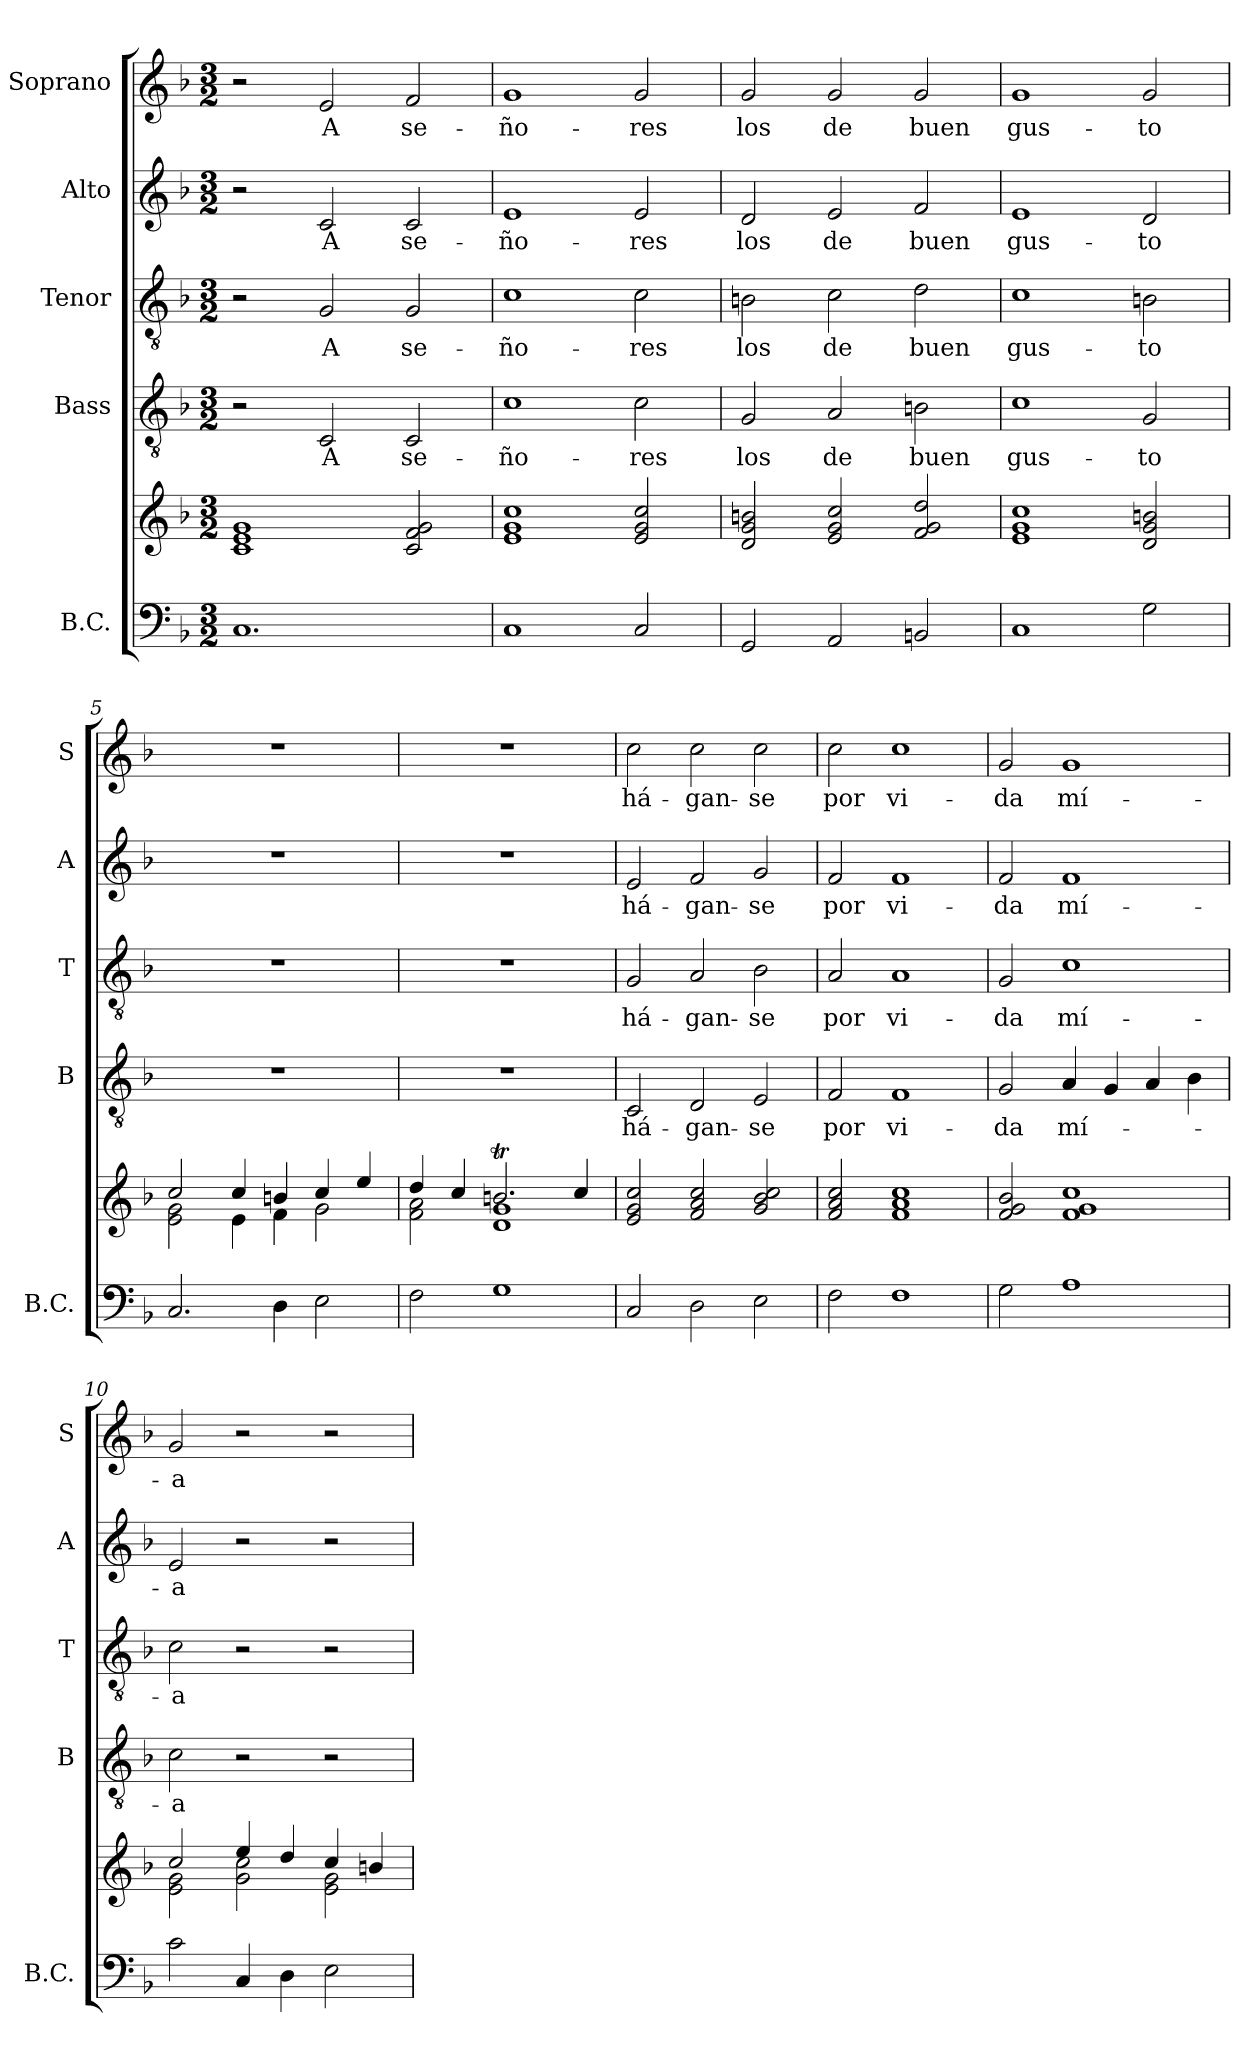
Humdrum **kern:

**kern	**kern	**kern	**text	**kern	**text	**kern	**text	**kern	**text
*part5	*part5	*part4	*part4	*part3	*part3	*part2	*part2	*part1	*part1
*staff6	*staff5	*staff4	*staff4	*staff3	*staff3	*staff2	*staff2	*staff1	*staff1
*I"B.C.	*	*I"Bass	*	*I"Tenor	*	*I"Alto	*	*I"Soprano	*
*I'B.C.	*	*I'B	*	*I'T	*	*I'A	*	*I'S	*
*clefF4	*clefG2	*clefGv2	*	*clefGv2	*	*clefG2	*	*clefG2	*
*k[b-]	*k[b-]	*k[b-]	*	*k[b-]	*	*k[b-]	*	*k[b-]	*
*F:	*F:	*F:	*	*F:	*	*F:	*	*F:	*
*M3/2	*M3/2	*M3/2	*	*M3/2	*	*M3/2	*	*M3/2	*
=1	=1	=1	=1	=1	=1	=1	=1	=1	=1
1.C	1c 1e 1g	2r	.	2r	.	2r	.	2r	.
!	!	!	!LO:LY:b	!	!LO:LY:b	!	!LO:LY:b	!	!LO:LY:b
.	.	2C/	A	2G/	A	2c/	A	2e/	A
!	!	!	!LO:LY:b	!	!LO:LY:b	!	!LO:LY:b	!	!LO:LY:b
.	2c/ 2f/ 2g/	2C/	se-	2G/	se-	2c/	se-	2f/	se-
=2	=2	=2	=2	=2	=2	=2	=2	=2	=2
!	!	!	!LO:LY:b	!	!LO:LY:b	!	!LO:LY:b	!	!LO:LY:b
1C	1e 1g 1cc	1c	-ño-	1c	-ño-	1e	-ño-	1g	-ño-
!	!	!	!LO:LY:b	!	!LO:LY:b	!	!LO:LY:b	!	!LO:LY:b
2C/	2e/ 2g/ 2cc/	2c\	-res	2c\	-res	2e/	-res	2g/	-res
=3	=3	=3	=3	=3	=3	=3	=3	=3	=3
!	!	!	!LO:LY:b	!	!LO:LY:b	!	!LO:LY:b	!	!LO:LY:b
2GG/	2d/ 2g/ 2bn/	2G/	los	2Bn\	los	2d/	los	2g/	los
!	!	!	!LO:LY:b	!	!LO:LY:b	!	!LO:LY:b	!	!LO:LY:b
2AA/	2e/ 2g/ 2cc/	2A/	de	2c\	de	2e/	de	2g/	de
!	!	!	!LO:LY:b	!	!LO:LY:b	!	!LO:LY:b	!	!LO:LY:b
2BBn/	2f/ 2g/ 2dd/	2Bn\	buen	2d\	buen	2f/	buen	2g/	buen
=4	=4	=4	=4	=4	=4	=4	=4	=4	=4
!	!	!	!LO:LY:b	!	!LO:LY:b	!	!LO:LY:b	!	!LO:LY:b
1C	1e 1g 1cc	1c	gus-	1c	gus-	1e	gus-	1g	gus-
!	!	!	!LO:LY:b	!	!LO:LY:b	!	!LO:LY:b	!	!LO:LY:b
2G\	2d/ 2g/ 2bn/	2G/	-to	2Bn\	-to	2d/	-to	2g/	-to
=5	=5	=5	=5	=5	=5	=5	=5	=5	=5
*	*^	*	*	*	*	*	*	*	*
2.C/	2cc/	2e\ 2g\	1.r	.	1.r	.	1.r	.	1.r	.
.	4cc/	4e\	.	.	.	.	.	.	.	.
4D\	4bn/	4f\	.	.	.	.	.	.	.	.
2E\	4cc/	2g\	.	.	.	.	.	.	.	.
.	4ee/	.	.	.	.	.	.	.	.	.
=6	=6	=6	=6	=6	=6	=6	=6	=6	=6	=6
2F\	4dd/	2f\ 2a\	1.r	.	1.r	.	1.r	.	1.r	.
.	4cc/	.	.	.	.	.	.	.	.	.
1G	2.bnt/	1d 1g	.	.	.	.	.	.	.	.
.	4cc/	.	.	.	.	.	.	.	.	.
*	*v	*v	*	*	*	*	*	*	*	*
!!LO:LB:g=z
=7	=7	=7	=7	=7	=7	=7	=7	=7	=7
!	!	!	!LO:LY:b	!	!LO:LY:b	!	!LO:LY:b	!	!LO:LY:b
2C/	2e/ 2g/ 2cc/	2C/	há-	2G/	há-	2e/	há-	2cc\	há-
!	!	!	!LO:LY:b	!	!LO:LY:b	!	!LO:LY:b	!	!LO:LY:b
2D\	2f/ 2a/ 2cc/	2D/	-gan-	2A/	-gan-	2f/	-gan-	2cc\	-gan-
!	!	!	!LO:LY:b	!	!LO:LY:b	!	!LO:LY:b	!	!LO:LY:b
2E\	2g/ 2b-/ 2cc/	2E/	-se	2B-\	-se	2g/	-se	2cc\	-se
=8	=8	=8	=8	=8	=8	=8	=8	=8	=8
!	!	!	!LO:LY:b	!	!LO:LY:b	!	!LO:LY:b	!	!LO:LY:b
2F\	2f/ 2a/ 2cc/	2F/	por	2A/	por	2f/	por	2cc\	por
!	!	!	!LO:LY:b	!	!LO:LY:b	!	!LO:LY:b	!	!LO:LY:b
1F	1f 1a 1cc	1F	vi-	1A	vi-	1f	vi-	1cc	vi-
=9	=9	=9	=9	=9	=9	=9	=9	=9	=9
!	!	!	!LO:LY:b	!	!LO:LY:b	!	!LO:LY:b	!	!LO:LY:b
2G\	2f/ 2g/ 2b-/	2G/	-da	2G/	-da	2f/	-da	2g/	-da
!	!	!	!LO:LY:b	!	!LO:LY:b	!	!LO:LY:b	!	!LO:LY:b
1A	1f 1g 1cc	4A/	mí-	1c	mí-	1f	mí-	1g	mí-
.	.	4G/	.	.	.	.	.	.	.
.	.	4A/	.	.	.	.	.	.	.
.	.	4B-\	.	.	.	.	.	.	.
=10	=10	=10	=10	=10	=10	=10	=10	=10	=10
*	*^	*	*	*	*	*	*	*	*
!	!	!	!	!LO:LY:b	!	!LO:LY:b	!	!LO:LY:b	!	!LO:LY:b
2c\	2cc/	2e\ 2g\	2c\	-a	2c\	-a	2e/	-a	2g/	-a
4C/	4ee/	2g\ 2cc\	2r	.	2r	.	2r	.	2r	.
4D\	4dd/	.	.	.	.	.	.	.	.	.
2E\	4cc/	2e\ 2g\	2r	.	2r	.	2r	.	2r	.
.	4bn/	.	.	.	.	.	.	.	.	.
*	*v	*v	*	*	*	*	*	*	*	*
=	=	=	=	=	=	=	=	=	=
*-	*-	*-	*-	*-	*-	*-	*-	*-	*-
